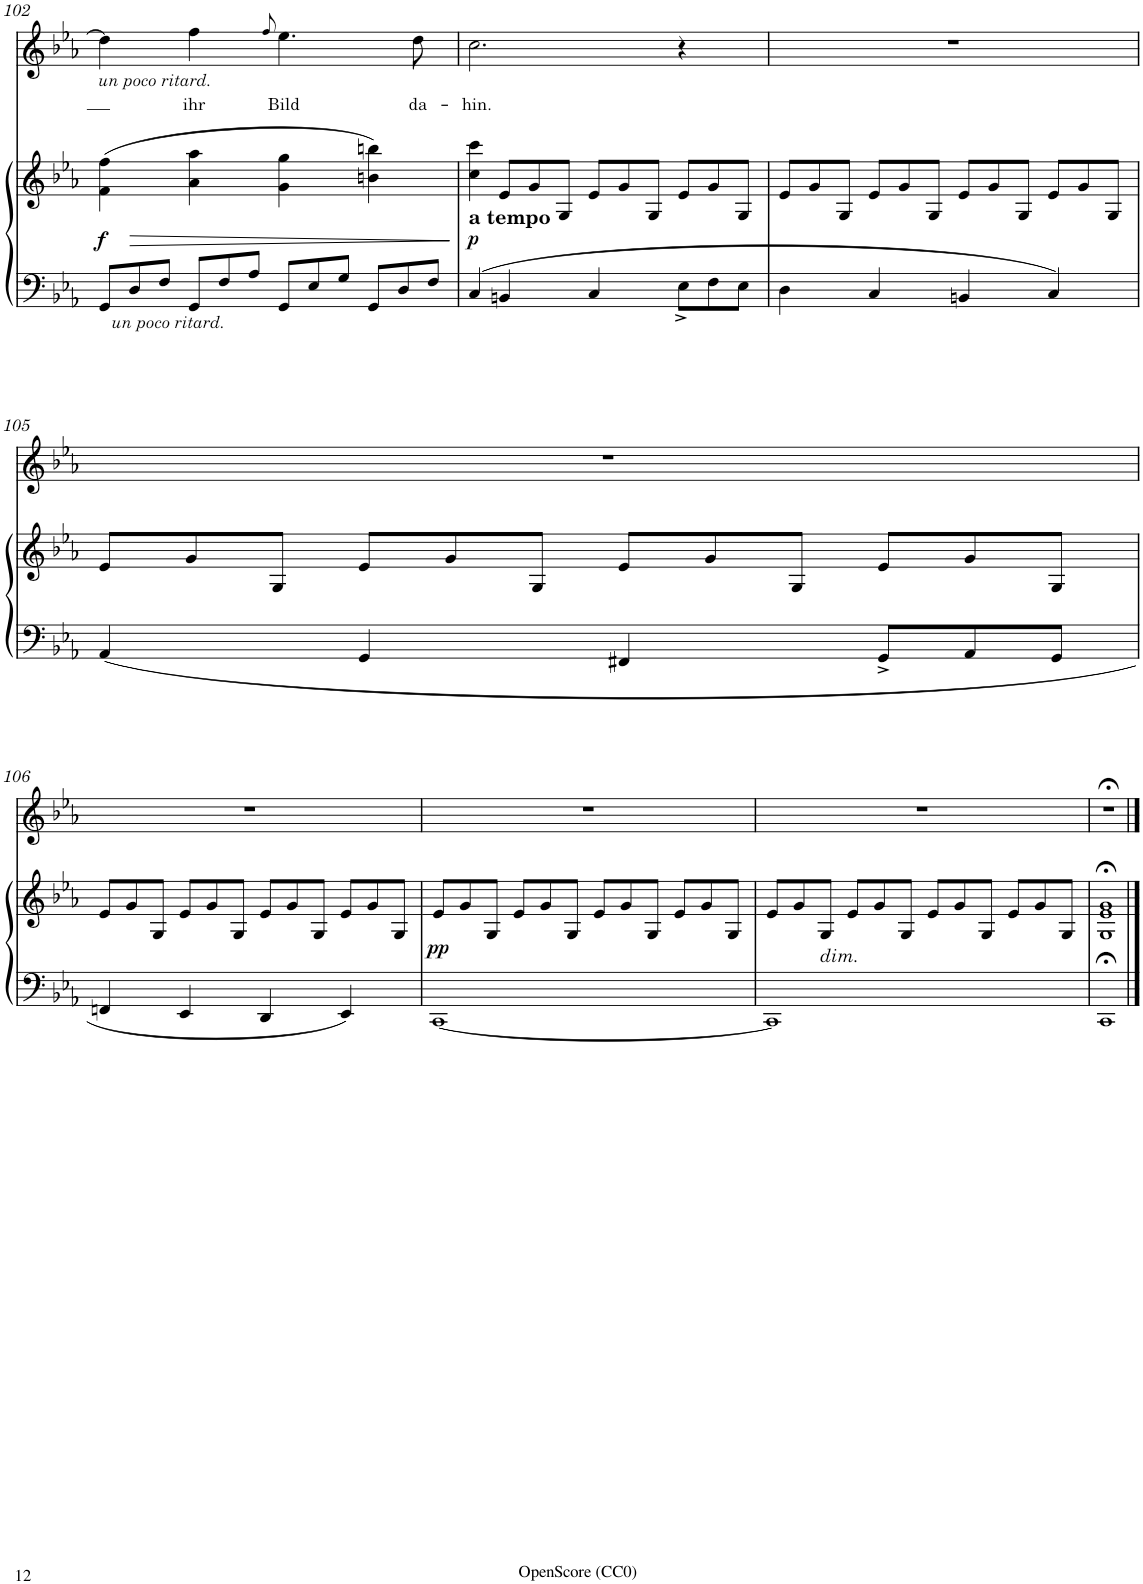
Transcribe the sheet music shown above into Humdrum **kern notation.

**kern	**kern	**dynam	**kern	**text
*part2	*part2	*part2	*part1	*part1
*staff3	*staff2	*staff2/3	*staff1	*staff1
*I"Pianoforte	*	*	*I"Singstimme Voice	*
*I'Pno	*	*	*	*
!!LO:PB:g=z
*clefF4	*clefG2	*	*clefG2	*
*k[b-e-a-]	*k[b-e-a-]	*	*k[b-e-a-]	*
*M4/4	*M4/4	*	*M4/4	*
*met(c)	*met(c)	*	*met(c)	*
*Xtuplet	*	*	*	*
=102	=102	=102	=102	=102
!	!	!	!LO:TX:b:i:t=un poco ritard.	!
!	!	!LO:HP:b	!	!
!	!	!LO:DY:n=1:b	!	!
12GG/L	(4f\ 4ff\	> f	4dd\]	.
!LO:TX:b:i:t=un poco ritard.	!	!	!	!
12D/	.	.	.	.
12F/J	.	.	.	.
!	!	!	!	!LO:LY:b
12GG/L	4a-\ 4aa-\	.	4ff\	ihr
12F/	.	.	.	.
12A-/J	.	.	.	.
.	.	.	8qff/	.
!	!	!	!	!LO:LY:b
12GG/L	4g\ 4gg\	.	4.ee-\	Bild
12E-/	.	.	.	.
12G/J	.	.	.	.
12GG/L	4bn\ 4bbn\)	.	.	.
12D/	.	.	.	.
!	!	!	!	!LO:LY:b
.	.	.	8dd\	da-
12F/J	.	.	.	.
.	.	]	.	.
=103	=103	=103	=103	=103
!LO:TX:a:B:t=a tempo	!	!	!	!
!	!	!LO:DY:a=2	!	!LO:LY:b
4C/	4cc\ 4ccc\	p	2.cc\	-hin.
*	*Xtuplet	*	*	*
4BBn/	12e-/L	.	.	.
.	12g/	.	.	.
.	12G/J	.	.	.
4C/	12e-/L	.	.	.
.	12g/	.	.	.
.	12G/J	.	.	.
12E-^<\L	12e-/L	.	4r	.
12F\	12g/	.	.	.
12E-\J	12G/J	.	.	.
=104	=104	=104	=104	=104
4D\	12e-/L	.	1r	.
.	12g/	.	.	.
.	12G/J	.	.	.
4C/	12e-/L	.	.	.
.	12g/	.	.	.
.	12G/J	.	.	.
4BBn/	12e-/L	.	.	.
.	12g/	.	.	.
.	12G/J	.	.	.
4C/	12e-/L	.	.	.
.	12g/	.	.	.
.	12G/J	.	.	.
!!LO:LB:g=z
=105	=105	=105	=105	=105
4AA-/	12e-/L	.	1r	.
.	12g/	.	.	.
.	12G/J	.	.	.
4GG/	12e-/L	.	.	.
.	12g/	.	.	.
.	12G/J	.	.	.
4FF#X/	12e-/L	.	.	.
.	12g/	.	.	.
.	12G/J	.	.	.
12GG^/L	12e-/L	.	.	.
12AA-/	12g/	.	.	.
12GG/J	12G/J	.	.	.
!!LO:LB:g=z
=106	=106	=106	=106	=106
4FFn/	12e-/L	.	1r	.
.	12g/	.	.	.
.	12G/J	.	.	.
4EE-/	12e-/L	.	.	.
.	12g/	.	.	.
.	12G/J	.	.	.
4DD/	12e-/L	.	.	.
.	12g/	.	.	.
.	12G/J	.	.	.
4EE-/	12e-/L	.	.	.
.	12g/	.	.	.
.	12G/J	.	.	.
=107	=107	=107	=107	=107
!	!	!LO:DY:b	!	!
[1CC	12e-/L	pp	1r	.
.	12g/	.	.	.
.	12G/J	.	.	.
.	12e-/L	.	.	.
.	12g/	.	.	.
.	12G/J	.	.	.
.	12e-/L	.	.	.
.	12g/	.	.	.
.	12G/J	.	.	.
.	12e-/L	.	.	.
.	12g/	.	.	.
.	12G/J	.	.	.
=108	=108	=108	=108	=108
1CC]	12e-/L	.	1r	.
.	12g/	.	.	.
!	!LO:TX:b:i:t=dim.	!	!	!
.	12G/J	.	.	.
.	12e-/L	.	.	.
.	12g/	.	.	.
.	12G/J	.	.	.
.	12e-/L	.	.	.
.	12g/	.	.	.
.	12G/J	.	.	.
.	12e-/L	.	.	.
.	12g/	.	.	.
.	12G/J	.	.	.
=109	=109	=109	=109	=109
1CC;<	1G;< 1e-;< 1g;<	.	1r;<	.
==	==	==	==	==
*-	*-	*-	*-	*-
